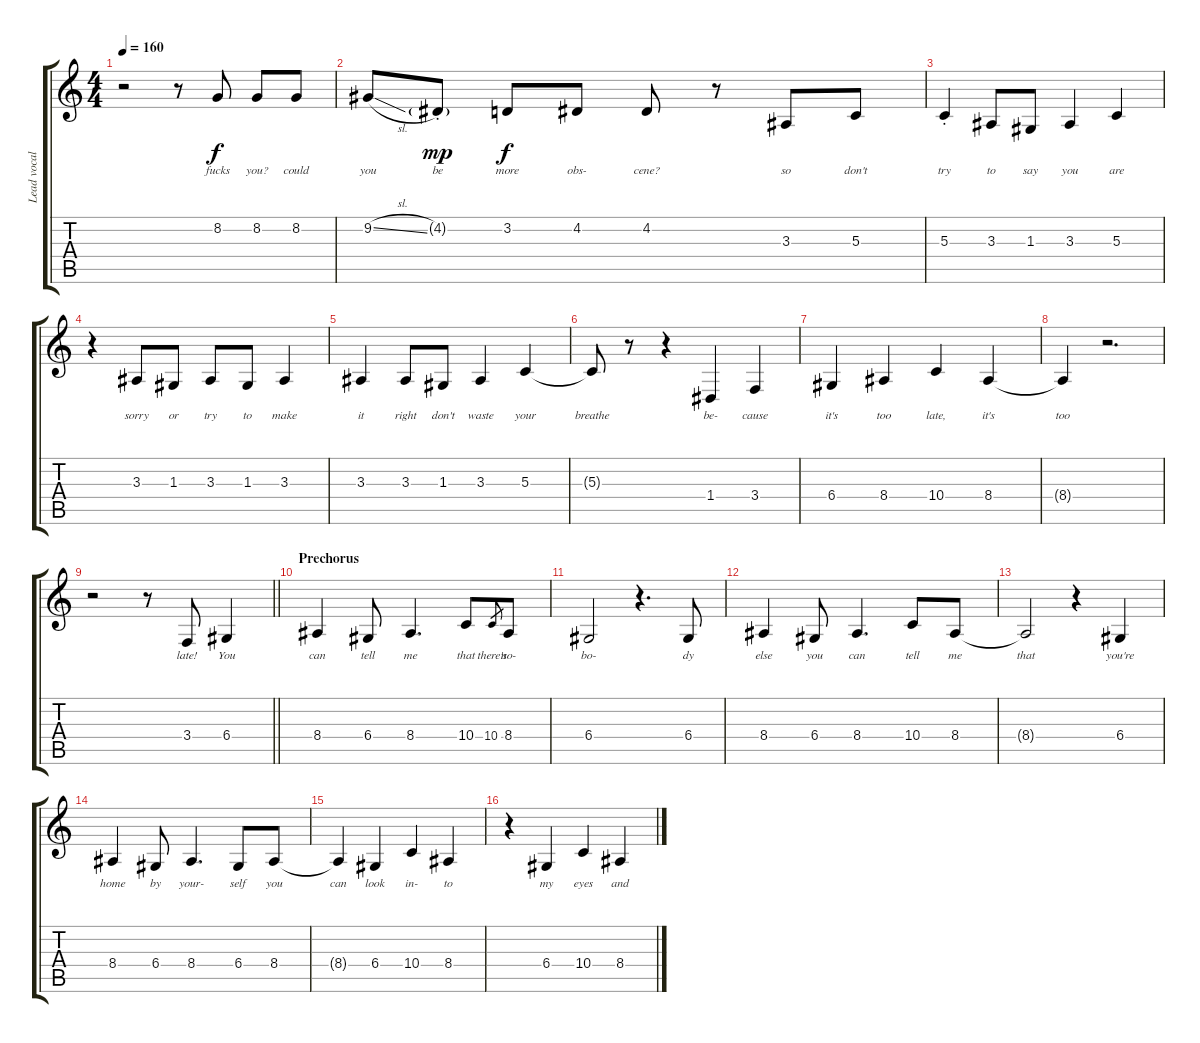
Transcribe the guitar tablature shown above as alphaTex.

\track ("Lead vocal" "Lead vocal") {instrument cello}
\staff {score tabs}
\tuning (E4 B3 G3 D3 A2 E2) {hide}
\ts (4 4)
\tempo 160
\clef g2
\ks c
r.2{dy f} r.8 8.2.8{lyrics (0 "fucks") lyrics (1 "") lyrics (2 "") lyrics (3 "") lyrics (4 "")} 8.2.8{lyrics (0 "you?") lyrics (1 "") lyrics (2 "") lyrics (3 "") lyrics (4 "")} 8.2.8{lyrics (0 "could") lyrics (1 "") lyrics (2 "") lyrics (3 "") lyrics (4 "")} |
9.2{sl}.8{lyrics (0 "you") lyrics (1 "") lyrics (2 "") lyrics (3 "") lyrics (4 "")} 4.2{g st}.8{lyrics (0 "be") lyrics (1 "") lyrics (2 "") lyrics (3 "") lyrics (4 "") dy mp} 3.2.8{lyrics (0 "more") lyrics (1 "") lyrics (2 "") lyrics (3 "") lyrics (4 "") dy f} 4.2.8{lyrics (0 "obs-") lyrics (1 "") lyrics (2 "") lyrics (3 "") lyrics (4 "")} 4.2.8{lyrics (0 "cene?") lyrics (1 "") lyrics (2 "") lyrics (3 "") lyrics (4 "")} r.8 3.3.8{lyrics (0 "so") lyrics (1 "") lyrics (2 "") lyrics (3 "") lyrics (4 "")} 5.3.8{lyrics (0 "don't") lyrics (1 "") lyrics (2 "") lyrics (3 "") lyrics (4 "")} |
5.3{st}.4{lyrics (0 "try") lyrics (1 "") lyrics (2 "") lyrics (3 "") lyrics (4 "")} 3.3.8{lyrics (0 "to") lyrics (1 "") lyrics (2 "") lyrics (3 "") lyrics (4 "")} 1.3.8{lyrics (0 "say") lyrics (1 "") lyrics (2 "") lyrics (3 "") lyrics (4 "")} 3.3.4{lyrics (0 "you") lyrics (1 "") lyrics (2 "") lyrics (3 "") lyrics (4 "")} 5.3.4{lyrics (0 "are") lyrics (1 "") lyrics (2 "") lyrics (3 "") lyrics (4 "")} |
r.4 3.3.8{lyrics (0 "sorry") lyrics (1 "") lyrics (2 "") lyrics (3 "") lyrics (4 "")} 1.3.8{lyrics (0 "or") lyrics (1 "") lyrics (2 "") lyrics (3 "") lyrics (4 "")} 3.3.8{lyrics (0 "try") lyrics (1 "") lyrics (2 "") lyrics (3 "") lyrics (4 "")} 1.3.8{lyrics (0 "to") lyrics (1 "") lyrics (2 "") lyrics (3 "") lyrics (4 "")} 3.3.4{lyrics (0 "make") lyrics (1 "") lyrics (2 "") lyrics (3 "") lyrics (4 "")} |
3.3.4{lyrics (0 "it") lyrics (1 "") lyrics (2 "") lyrics (3 "") lyrics (4 "")} 3.3.8{lyrics (0 "right") lyrics (1 "") lyrics (2 "") lyrics (3 "") lyrics (4 "")} 1.3.8{lyrics (0 "don't") lyrics (1 "") lyrics (2 "") lyrics (3 "") lyrics (4 "")} 3.3.4{lyrics (0 "waste") lyrics (1 "") lyrics (2 "") lyrics (3 "") lyrics (4 "")} 5.3.4{lyrics (0 "your") lyrics (1 "") lyrics (2 "") lyrics (3 "") lyrics (4 "")} |
5.3{t}.8{lyrics (0 "breathe") lyrics (1 "") lyrics (2 "") lyrics (3 "") lyrics (4 "")} r.8 r.4 1.4.4{lyrics (0 "be-") lyrics (1 "") lyrics (2 "") lyrics (3 "") lyrics (4 "")} 3.4.4{lyrics (0 "cause") lyrics (1 "") lyrics (2 "") lyrics (3 "") lyrics (4 "")} |
6.4.4{lyrics (0 "it's") lyrics (1 "") lyrics (2 "") lyrics (3 "") lyrics (4 "")} 8.4.4{lyrics (0 "too") lyrics (1 "") lyrics (2 "") lyrics (3 "") lyrics (4 "")} 10.4.4{lyrics (0 "late,") lyrics (1 "") lyrics (2 "") lyrics (3 "") lyrics (4 "")} 8.4.4{lyrics (0 "it's") lyrics (1 "") lyrics (2 "") lyrics (3 "") lyrics (4 "")} |
8.4{t}.4{lyrics (0 "too") lyrics (1 "") lyrics (2 "") lyrics (3 "") lyrics (4 "")} r.2{d} |
\barLineRight lightlight
r.2 r.8 3.4.8{lyrics (0 "late!") lyrics (1 "") lyrics (2 "") lyrics (3 "") lyrics (4 "")} 6.4.4{lyrics (0 "You") lyrics (1 "") lyrics (2 "") lyrics (3 "") lyrics (4 "")} |
\section ("" "Prechorus")
8.4.4{lyrics (0 "can") lyrics (1 "") lyrics (2 "") lyrics (3 "") lyrics (4 "")} 6.4.8{lyrics (0 "tell") lyrics (1 "") lyrics (2 "") lyrics (3 "") lyrics (4 "")} 8.4.4{d lyrics (0 "me") lyrics (1 "") lyrics (2 "") lyrics (3 "") lyrics (4 "")} 10.4.8{lyrics (0 "that") lyrics (1 "") lyrics (2 "") lyrics (3 "") lyrics (4 "")} 10.4.8{lyrics (0 "there's") lyrics (1 "") lyrics (2 "") lyrics (3 "") lyrics (4 "") gr} 8.4.8{lyrics (0 "no-") lyrics (1 "") lyrics (2 "") lyrics (3 "") lyrics (4 "")} |
6.4.2{lyrics (0 "bo-") lyrics (1 "") lyrics (2 "") lyrics (3 "") lyrics (4 "")} r.4{d} 6.4.8{lyrics (0 "dy") lyrics (1 "") lyrics (2 "") lyrics (3 "") lyrics (4 "")} |
8.4.4{lyrics (0 "else") lyrics (1 "") lyrics (2 "") lyrics (3 "") lyrics (4 "")} 6.4.8{lyrics (0 "you") lyrics (1 "") lyrics (2 "") lyrics (3 "") lyrics (4 "")} 8.4.4{d lyrics (0 "can") lyrics (1 "") lyrics (2 "") lyrics (3 "") lyrics (4 "")} 10.4.8{lyrics (0 "tell") lyrics (1 "") lyrics (2 "") lyrics (3 "") lyrics (4 "")} 8.4.8{lyrics (0 "me") lyrics (1 "") lyrics (2 "") lyrics (3 "") lyrics (4 "")} |
8.4{t}.2{lyrics (0 "that") lyrics (1 "") lyrics (2 "") lyrics (3 "") lyrics (4 "")} r.4 6.4.4{lyrics (0 "you're") lyrics (1 "") lyrics (2 "") lyrics (3 "") lyrics (4 "")} |
8.4.4{lyrics (0 "home") lyrics (1 "") lyrics (2 "") lyrics (3 "") lyrics (4 "")} 6.4.8{lyrics (0 "by") lyrics (1 "") lyrics (2 "") lyrics (3 "") lyrics (4 "")} 8.4.4{d lyrics (0 "your-") lyrics (1 "") lyrics (2 "") lyrics (3 "") lyrics (4 "")} 6.4.8{lyrics (0 "self") lyrics (1 "") lyrics (2 "") lyrics (3 "") lyrics (4 "")} 8.4.8{lyrics (0 "you") lyrics (1 "") lyrics (2 "") lyrics (3 "") lyrics (4 "")} |
8.4{t}.4{lyrics (0 "can") lyrics (1 "") lyrics (2 "") lyrics (3 "") lyrics (4 "")} 6.4.4{lyrics (0 "look") lyrics (1 "") lyrics (2 "") lyrics (3 "") lyrics (4 "")} 10.4.4{lyrics (0 "in-") lyrics (1 "") lyrics (2 "") lyrics (3 "") lyrics (4 "")} 8.4.4{lyrics (0 "to") lyrics (1 "") lyrics (2 "") lyrics (3 "") lyrics (4 "")} |
r.4 6.4.4{lyrics (0 "my") lyrics (1 "") lyrics (2 "") lyrics (3 "") lyrics (4 "")} 10.4.4{lyrics (0 "eyes") lyrics (1 "") lyrics (2 "") lyrics (3 "") lyrics (4 "")} 8.4.4{lyrics (0 "and") lyrics (1 "") lyrics (2 "") lyrics (3 "") lyrics (4 "")}
